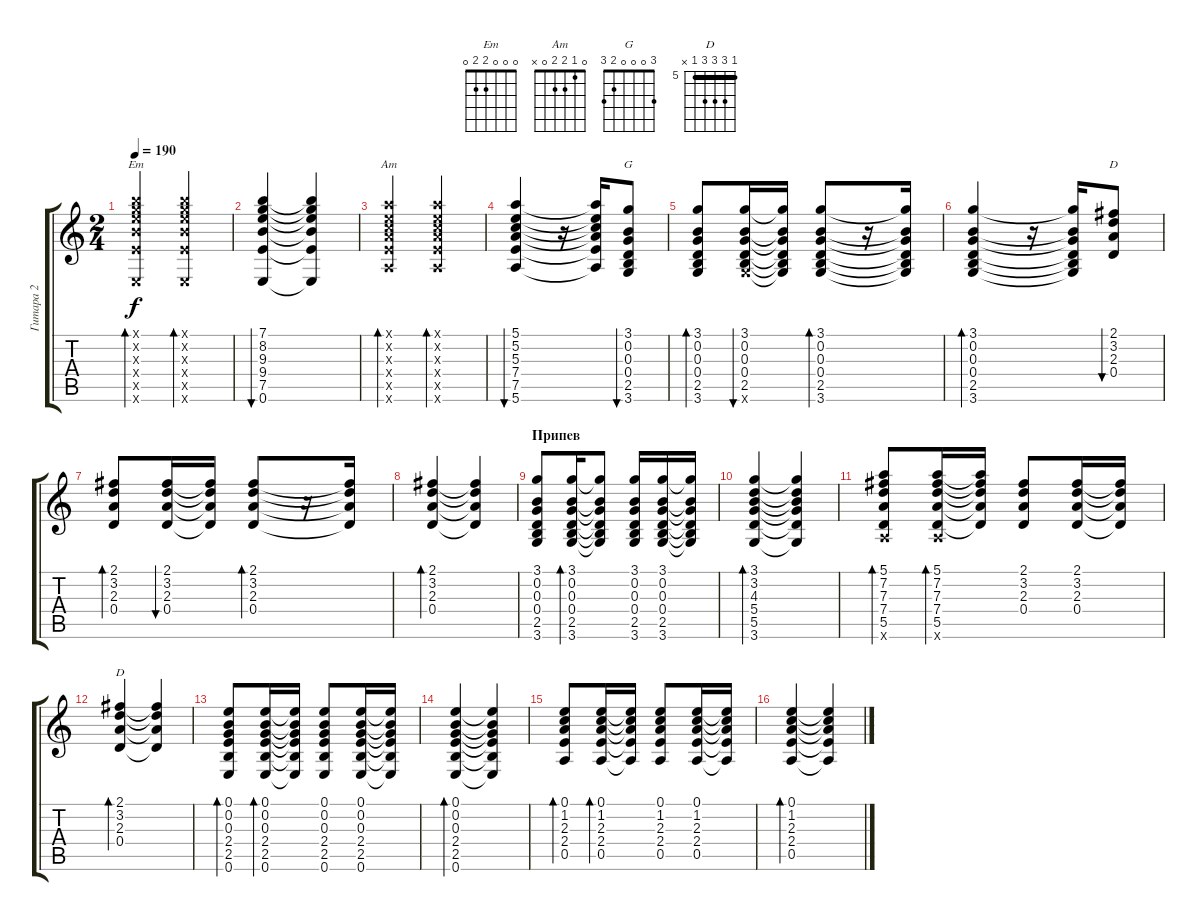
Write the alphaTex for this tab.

\track ("Гитара 2" "Гитара 2") {instrument electricguitarmuted}
\staff {score tabs}
\tuning (E4 B3 G3 D3 A2 E2) {hide}
\chord ("Em" 0 0 0 2 2 0)
\chord ("Am" 0 1 2 2 0 x)
\chord ("G" 3 0 0 0 2 3)
\chord ("D" 2 3 2 0 x x) {barre 2}
\chord ("D" 5 7 7 7 5 x) {firstfret 5 barre 5}
\ts (2 4)
\tempo 190
\clef g2
\ks c
(7.1{x} 8.2{x} 9.3{x} 9.4{x} 7.5{x} 0.6{x}).4{bd 60 ch "Em" dy f} (7.1{x} 8.2{x} 9.3{x} 9.4{x} 7.5{x} 0.6{x}).4{bd 60} |
(7.1 8.2 9.3 9.4 7.5 0.6).4{bu 60} (7.1{t} 8.2{t} 9.3{t} 9.4{t} 7.5{t} 0.6{t}).4 |
(5.1{x} 5.2{x} 5.3{x} 7.4{x} 7.5{x} 5.6{x}).4{bd 60 ch "Am"} (5.1{x} 5.2{x} 5.3{x} 7.4{x} 7.5{x} 5.6{x}).4{bd 60} |
(5.1 5.2 5.3 7.4 7.5 5.6).4{bu 60} r.16 (5.1{t} 5.2{t} 5.3{t} 7.4{t} 7.5{t} 5.6{t}).16 (3.1 0.2 0.3 0.4 2.5 3.6).8{bu 60 ch "G"} |
(3.1 0.2 0.3 0.4 2.5 3.6).8{bd 60} (3.1 0.2 0.3 0.4 2.5 3.6{x}).16{bu 60} (3.1{t} 0.2{t} 0.3{t} 0.4{t} 2.5{t} 3.6{t}).16 (3.1 0.2 0.3 0.4 2.5 3.6).8{bd 60} r.16 (3.1{t} 0.2{t} 0.3{t} 0.4{t} 2.5{t} 3.6{t}).16 |
(3.1 0.2 0.3 0.4 2.5 3.6).4{bd 60} r.16 (3.1{t} 0.2{t} 0.3{t} 0.4{t} 2.5{t} 3.6{t}).16 (2.1 3.2 2.3 0.4).8{bu 60 ch "D"} |
(2.1 3.2 2.3 0.4).8{bd 60} (2.1 3.2 2.3 0.4).16{bu 60} (2.1{t} 3.2{t} 2.3{t} 0.4{t}).16 (2.1 3.2 2.3 0.4).8{bd 60} r.16 (2.1{t} 3.2{t} 2.3{t} 0.4{t}).16 |
(2.1 3.2 2.3 0.4).4{bd 60} (2.1{t} 3.2{t} 2.3{t} 0.4{t}).4 |
\section ("" "Припев")
(3.1 0.2 0.3 0.4 2.5 3.6).8 (3.1 0.2 0.3 0.4 2.5 3.6).16{bd 60} (3.1{t} 0.2{t} 0.3{t} 0.4{t} 2.5{t} 3.6{t}).8 (3.1 0.2 0.3 0.4 2.5 3.6).16 (3.1 0.2 0.3 0.4 2.5 3.6).16 (3.1{t} 0.2{t} 0.3{t} 0.4{t} 2.5{t} 3.6{t}).16 |
(3.1 3.2 4.3 5.4 5.5 3.6).4{bd 60} (3.1{t} 3.2{t} 4.3{t} 5.4{t} 5.5{t} 3.6{t}).4 |
(5.1 7.2 7.3 7.4 5.5 5.6{x}).8{bd 60} (5.1 7.2 7.3 7.4 5.5 5.6{x}).16{bd 60} (5.1{t} 7.2{t} 7.3{t} 7.4{t} 5.5{t}).16 (2.1 3.2 2.3 0.4).8 (2.1 3.2 2.3 0.4).16 (2.1{t} 3.2{t} 2.3{t} 0.4{t}).16 |
(2.1 3.2 2.3 0.4).4{bd 60 ch "D"} (2.1{t} 3.2{t} 2.3{t} 0.4{t}).4 |
(0.1 0.2 0.3 2.4 2.5 0.6).8{bd 60} (0.1 0.2 0.3 2.4 2.5 0.6).16{bd 60} (0.1{t} 0.2{t} 0.3{t} 2.4{t} 2.5{t} 0.6{t}).16 (0.1 0.2 0.3 2.4 2.5 0.6).8 (0.1 0.2 0.3 2.4 2.5 0.6).16 (0.1{t} 0.2{t} 0.3{t} 2.4{t} 2.5{t} 0.6{t}).16 |
(0.1 0.2 0.3 2.4 2.5 0.6).4{bd 60} (0.1{t} 0.2{t} 0.3{t} 2.4{t} 2.5{t} 0.6{t}).4 |
(0.1 1.2 2.3 2.4 0.5).8{bd 60} (0.1 1.2 2.3 2.4 0.5).16{bd 60} (0.1{t} 1.2{t} 2.3{t} 2.4{t} 0.5{t}).16 (0.1 1.2 2.3 2.4 0.5).8 (0.1 1.2 2.3 2.4 0.5).16 (0.1{t} 1.2{t} 2.3{t} 2.4{t} 0.5{t}).16 |
(0.1 1.2 2.3 2.4 0.5).4{bd 60} (0.1{t} 1.2{t} 2.3{t} 2.4{t} 0.5{t}).4
